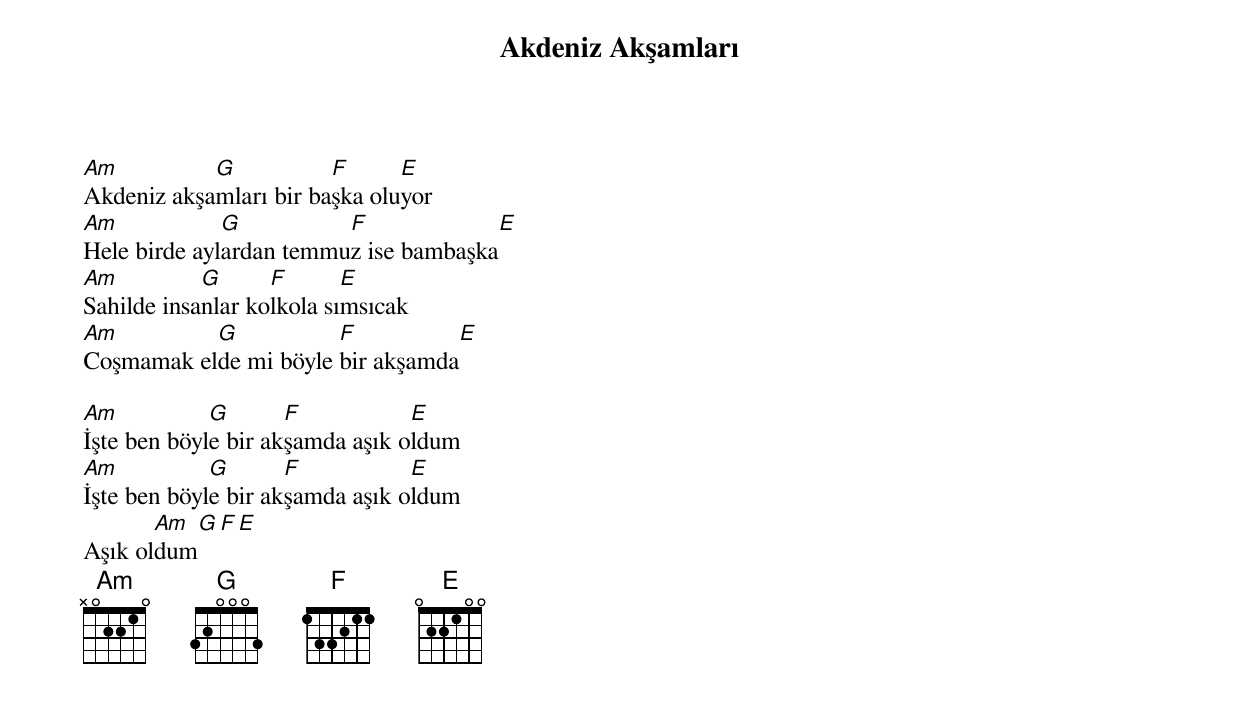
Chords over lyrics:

{title: Akdeniz Akşamları}
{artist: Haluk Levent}

Am          G           F      E
Akdeniz akşamları bir başka oluyor
Am            G          F             E
Hele birde aylardan temmuz ise bambaşka
Am          G      F       E
Sahilde insanlar kolkola sımsıcak
Am         G           F          E
Coşmamak elde mi böyle bir akşamda

Am           G       F           E
İşte ben böyle bir akşamda aşık oldum
Am           G       F           E
İşte ben böyle bir akşamda aşık oldum
       Am G F E
Aşık oldum
